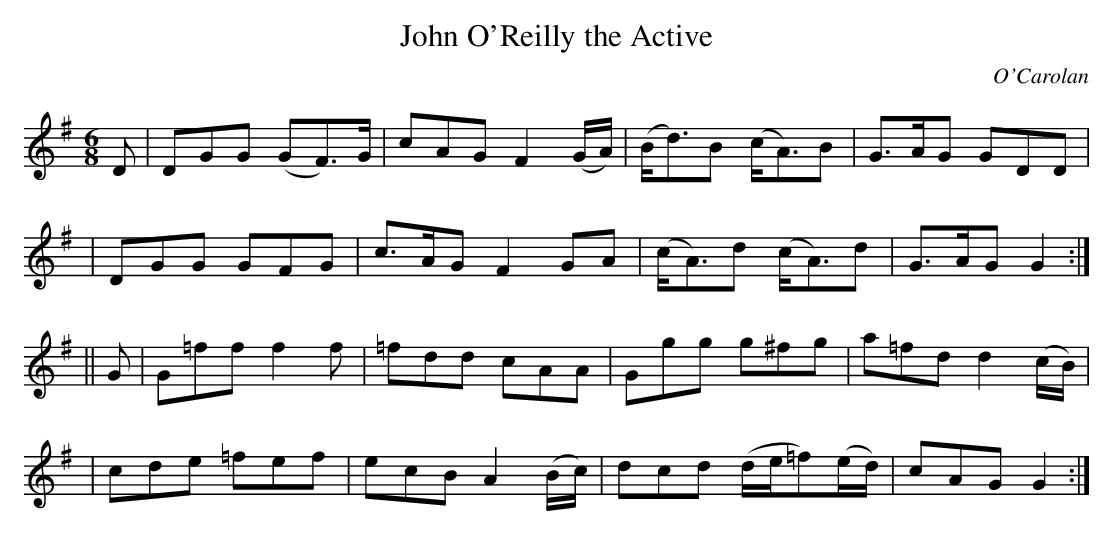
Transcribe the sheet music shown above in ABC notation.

X:1
T: John O'Reilly the Active
C:O'Carolan
M:6/8
L:1/8
K:G
D \
| DGG (GF>)G | cAG F2(G/A/) | (B<d)B (c<A)B | G>AG GDD |
| DGG GFG | c>AG F2GA | (c<A)d (c<A)d | G>AG G2 :|
|| G \
| G=ff f2f | =fdd cAA | Ggg g^fg | a=fd d2(c/B/) |
| cde =fef | ecB A2(B/c/) | dcd (d/e/=f)(e/d/) | cAG G2 :|
